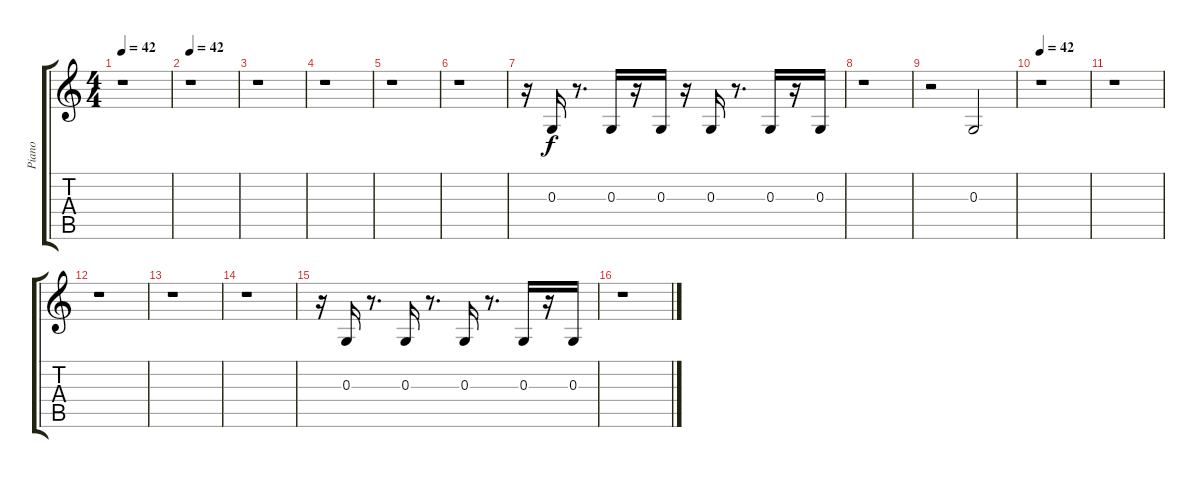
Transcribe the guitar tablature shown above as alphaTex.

\track ("Piano" "Piano") {instrument acousticgrandpiano}
\staff {score tabs}
\tuning (E4 B3 G3 D3 A2 E2) {hide}
\ts (4 4)
\tempo 42
\clef g2
\ks c
r.1{dy f instrument acousticgrandpiano} |
\tempo 42
r.1 |
r.1 |
r.1 |
r.1 |
r.1 |
r.16 0.3.16{volume 12 balance 8 instrument acousticguitarsteel} r.8{d} 0.3.16{volume 12 instrument acousticguitarsteel} r.16 0.3.16{instrument acousticguitarsteel} r.16 0.3.16{instrument acousticguitarsteel} r.8{d} 0.3.16{instrument acousticguitarsteel} r.16 0.3.16{volume 12 instrument acousticguitarsteel} |
r.1 |
r.2 0.3.2{volume 12 instrument acousticguitarsteel} |
\tempo 42
r.1 |
r.1 |
r.1 |
r.1 |
r.1 |
r.16 0.3.16{volume 12 balance 8 instrument acousticguitarsteel} r.8{d} 0.3.16{volume 12 instrument acousticguitarsteel} r.8{d} 0.3.16{volume 12 instrument acousticguitarsteel} r.8{d} 0.3.16{volume 12 instrument acousticguitarsteel} r.16 0.3.16{volume 12 instrument acousticguitarsteel} |
r.1
